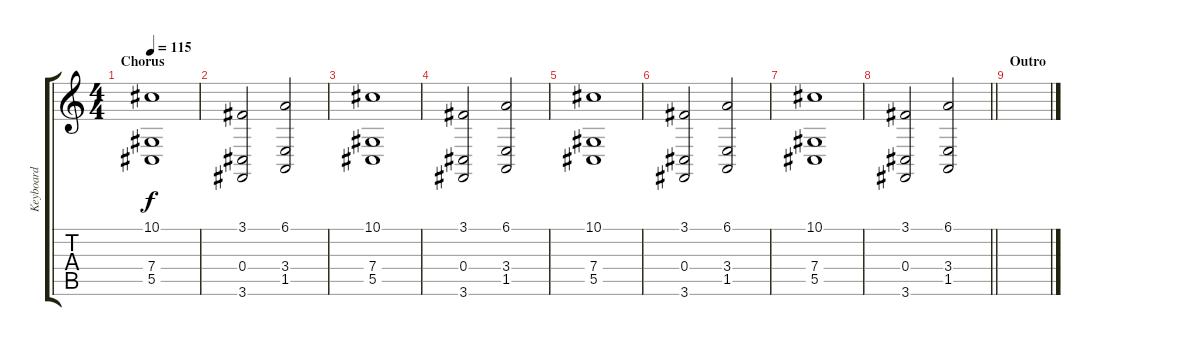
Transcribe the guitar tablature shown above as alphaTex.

\track ("Keyboard" "Keyboard") {instrument stringensemble1}
\staff {score tabs}
\tuning (Eb4 Bb3 Gb3 Db3 Ab2 Eb2) {hide}
\ts (4 4)
\section ("" "Chorus")
\tempo 115
\clef g2
\ks c
(10.1 7.4 5.5).1{dy f} |
(3.1 0.4 3.6).2 (6.1 3.4 1.5).2 |
(10.1 7.4 5.5).1 |
(3.1 0.4 3.6).2 (6.1 3.4 1.5).2 |
(10.1 7.4 5.5).1 |
(3.1 0.4 3.6).2 (6.1 3.4 1.5).2 |
(10.1 7.4 5.5).1 |
\barLineRight lightlight
(3.1 0.4 3.6).2 (6.1 3.4 1.5).2 |
\section ("" "Outro")
